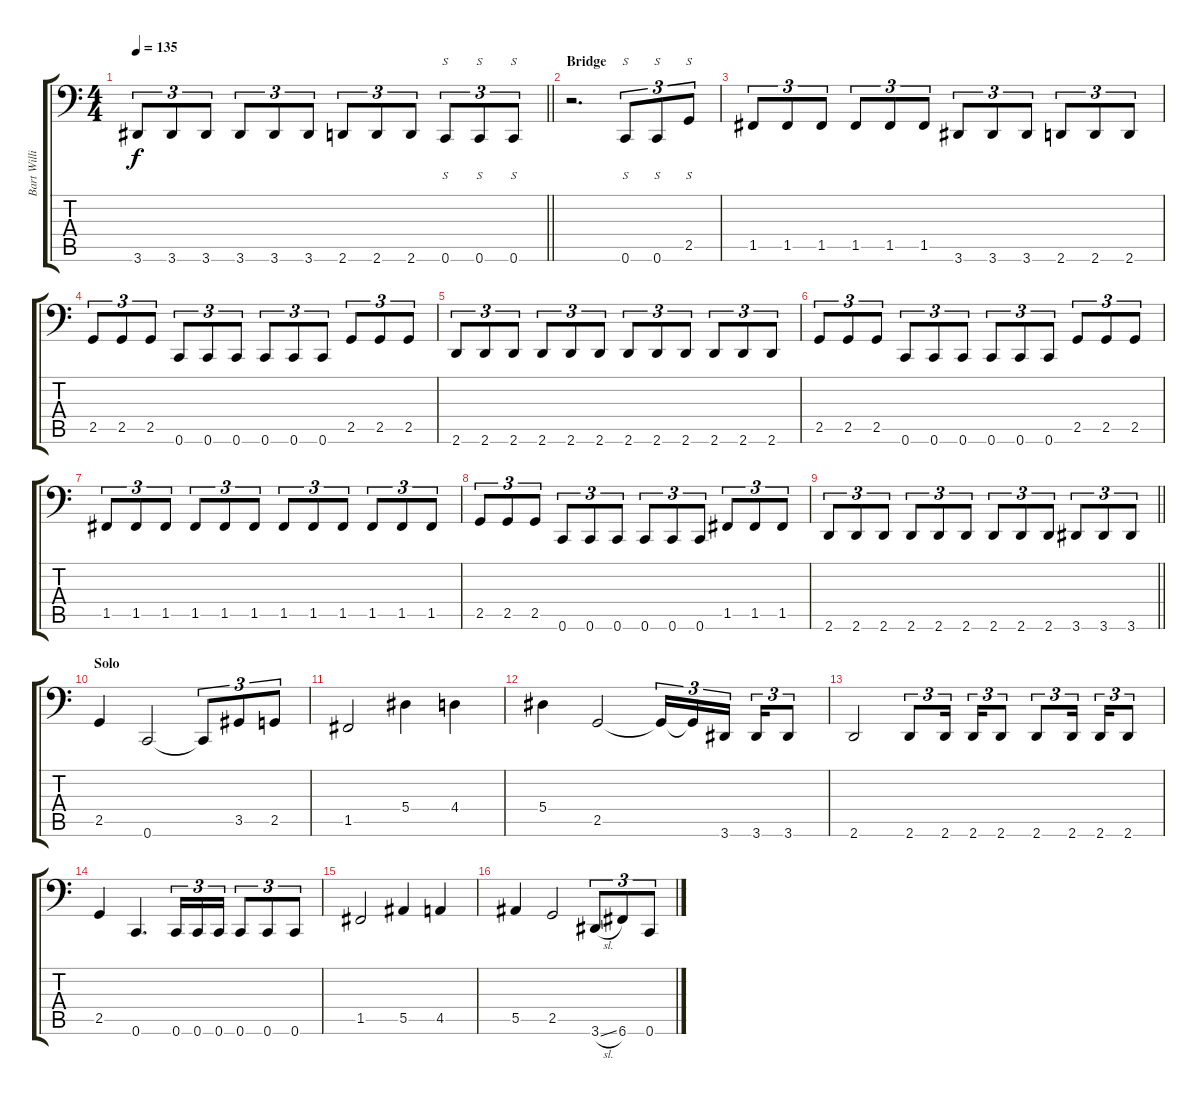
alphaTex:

\track ("Bart Williams" "Bart Willi") {instrument electricbasspick}
\staff {score tabs}
\tuning (C3 G2 Eb2 Bb1 F1 C1) {hide}
\ts (4 4)
\tempo 135
\clef f4
\barLineRight lightlight
\ks c
3.6.8{tu (3 2) dy f} 3.6.8{tu (3 2)} 3.6.8{tu (3 2)} 3.6.8{tu (3 2)} 3.6.8{tu (3 2)} 3.6.8{tu (3 2)} 2.6.8{tu (3 2)} 2.6.8{tu (3 2)} 2.6.8{tu (3 2)} 0.6.8{s tu (3 2)} 0.6.8{s tu (3 2)} 0.6.8{s tu (3 2)} |
\section ("" "Bridge")
r.2{d} 0.6.8{s tu (3 2)} 0.6.8{s tu (3 2)} 2.5.8{s tu (3 2)} |
1.5.8{tu (3 2)} 1.5.8{tu (3 2)} 1.5.8{tu (3 2)} 1.5.8{tu (3 2)} 1.5.8{tu (3 2)} 1.5.8{tu (3 2)} 3.6.8{tu (3 2)} 3.6.8{tu (3 2)} 3.6.8{tu (3 2)} 2.6.8{tu (3 2)} 2.6.8{tu (3 2)} 2.6.8{tu (3 2)} |
2.5.8{tu (3 2)} 2.5.8{tu (3 2)} 2.5.8{tu (3 2)} 0.6.8{tu (3 2)} 0.6.8{tu (3 2)} 0.6.8{tu (3 2)} 0.6.8{tu (3 2)} 0.6.8{tu (3 2)} 0.6.8{tu (3 2)} 2.5.8{tu (3 2)} 2.5.8{tu (3 2)} 2.5.8{tu (3 2)} |
2.6.8{tu (3 2)} 2.6.8{tu (3 2)} 2.6.8{tu (3 2)} 2.6.8{tu (3 2)} 2.6.8{tu (3 2)} 2.6.8{tu (3 2)} 2.6.8{tu (3 2)} 2.6.8{tu (3 2)} 2.6.8{tu (3 2)} 2.6.8{tu (3 2)} 2.6.8{tu (3 2)} 2.6.8{tu (3 2)} |
2.5.8{tu (3 2)} 2.5.8{tu (3 2)} 2.5.8{tu (3 2)} 0.6.8{tu (3 2)} 0.6.8{tu (3 2)} 0.6.8{tu (3 2)} 0.6.8{tu (3 2)} 0.6.8{tu (3 2)} 0.6.8{tu (3 2)} 2.5.8{tu (3 2)} 2.5.8{tu (3 2)} 2.5.8{tu (3 2)} |
1.5.8{tu (3 2)} 1.5.8{tu (3 2)} 1.5.8{tu (3 2)} 1.5.8{tu (3 2)} 1.5.8{tu (3 2)} 1.5.8{tu (3 2)} 1.5.8{tu (3 2)} 1.5.8{tu (3 2)} 1.5.8{tu (3 2)} 1.5.8{tu (3 2)} 1.5.8{tu (3 2)} 1.5.8{tu (3 2)} |
2.5.8{tu (3 2)} 2.5.8{tu (3 2)} 2.5.8{tu (3 2)} 0.6.8{tu (3 2)} 0.6.8{tu (3 2)} 0.6.8{tu (3 2)} 0.6.8{tu (3 2)} 0.6.8{tu (3 2)} 0.6.8{tu (3 2)} 1.5.8{tu (3 2)} 1.5.8{tu (3 2)} 1.5.8{tu (3 2)} |
\barLineRight lightlight
2.6.8{tu (3 2)} 2.6.8{tu (3 2)} 2.6.8{tu (3 2)} 2.6.8{tu (3 2)} 2.6.8{tu (3 2)} 2.6.8{tu (3 2)} 2.6.8{tu (3 2)} 2.6.8{tu (3 2)} 2.6.8{tu (3 2)} 3.6.8{tu (3 2)} 3.6.8{tu (3 2)} 3.6.8{tu (3 2)} |
\section ("" "Solo")
2.5.4 0.6.2 0.6{t}.8{tu (3 2)} 3.5.8{tu (3 2)} 2.5.8{tu (3 2)} |
1.5.2 5.4.4 4.4.4 |
5.4.4 2.5.2 2.5{t}.16{tu (3 2)} 2.5{t}.16{tu (3 2)} 3.6.16{tu (3 2) beam splitsecondary} 3.6.16{tu (3 2)} 3.6.8{tu (3 2)} |
2.6.2 2.6.8{tu (3 2)} 2.6.16{tu (3 2) beam splitsecondary} 2.6.16{tu (3 2)} 2.6.8{tu (3 2)} 2.6.8{tu (3 2)} 2.6.16{tu (3 2) beam splitsecondary} 2.6.16{tu (3 2)} 2.6.8{tu (3 2)} |
2.5.4 0.6.4{d} 0.6.16{tu (3 2)} 0.6.16{tu (3 2)} 0.6.16{tu (3 2)} 0.6.8{tu (3 2)} 0.6.8{tu (3 2)} 0.6.8{tu (3 2)} |
1.5.2 5.5.4 4.5.4 |
5.5.4 2.5.2 3.6{sl}.8{tu (3 2)} 6.6.8{tu (3 2)} 0.6.8{tu (3 2)}
